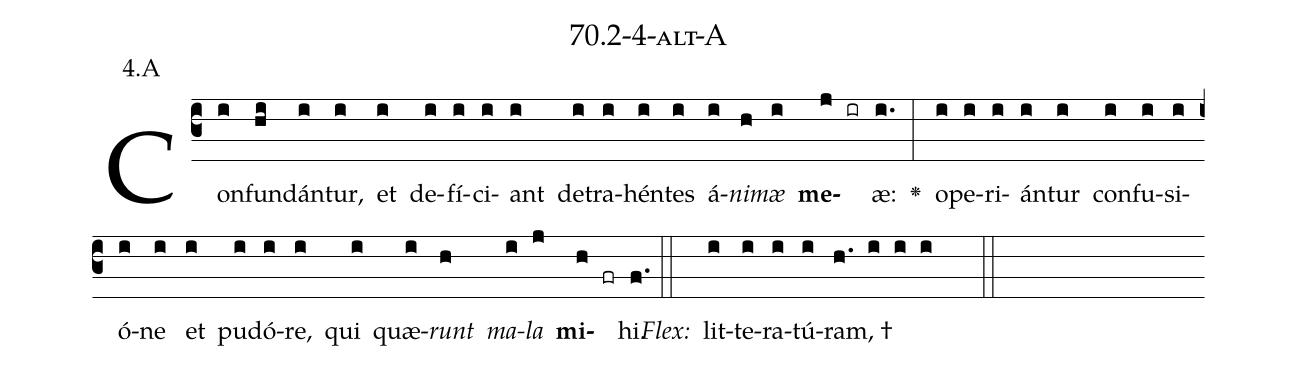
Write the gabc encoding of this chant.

name: 70.2-4-alt-A;
annotation: 4.A;
%%
(c3)Con(i)fun(hi)dán(i)tur,(i) et(i) de(i)fí(i)ci(i)ant(i) de(i)tra(i)hén(i)tes(i) á(i)<i>ni</i>(h)<i>mæ</i>(i) <b>me</b>(j ir)æ:(i.) <v>\greheightstar</v>(:) o(i)pe(i)ri(i)án(i)tur(i) con(i)fu(i)si(i)ó(i)ne(i) et(i) pu(i)dó(i)re,(i) qui(i) quæ(i)<i>runt</i>(h) <i>ma</i>(i)<i>la</i>(j) <b>mi</b>(h fr)hi.(f.) (::)
<i>Flex:</i>()  lit(i)te(i)ra(i)tú(i)ram, †(h. i i i  ::)

%E(i) u(h) o(i) u(j) a(h) e.(f.) (::)
